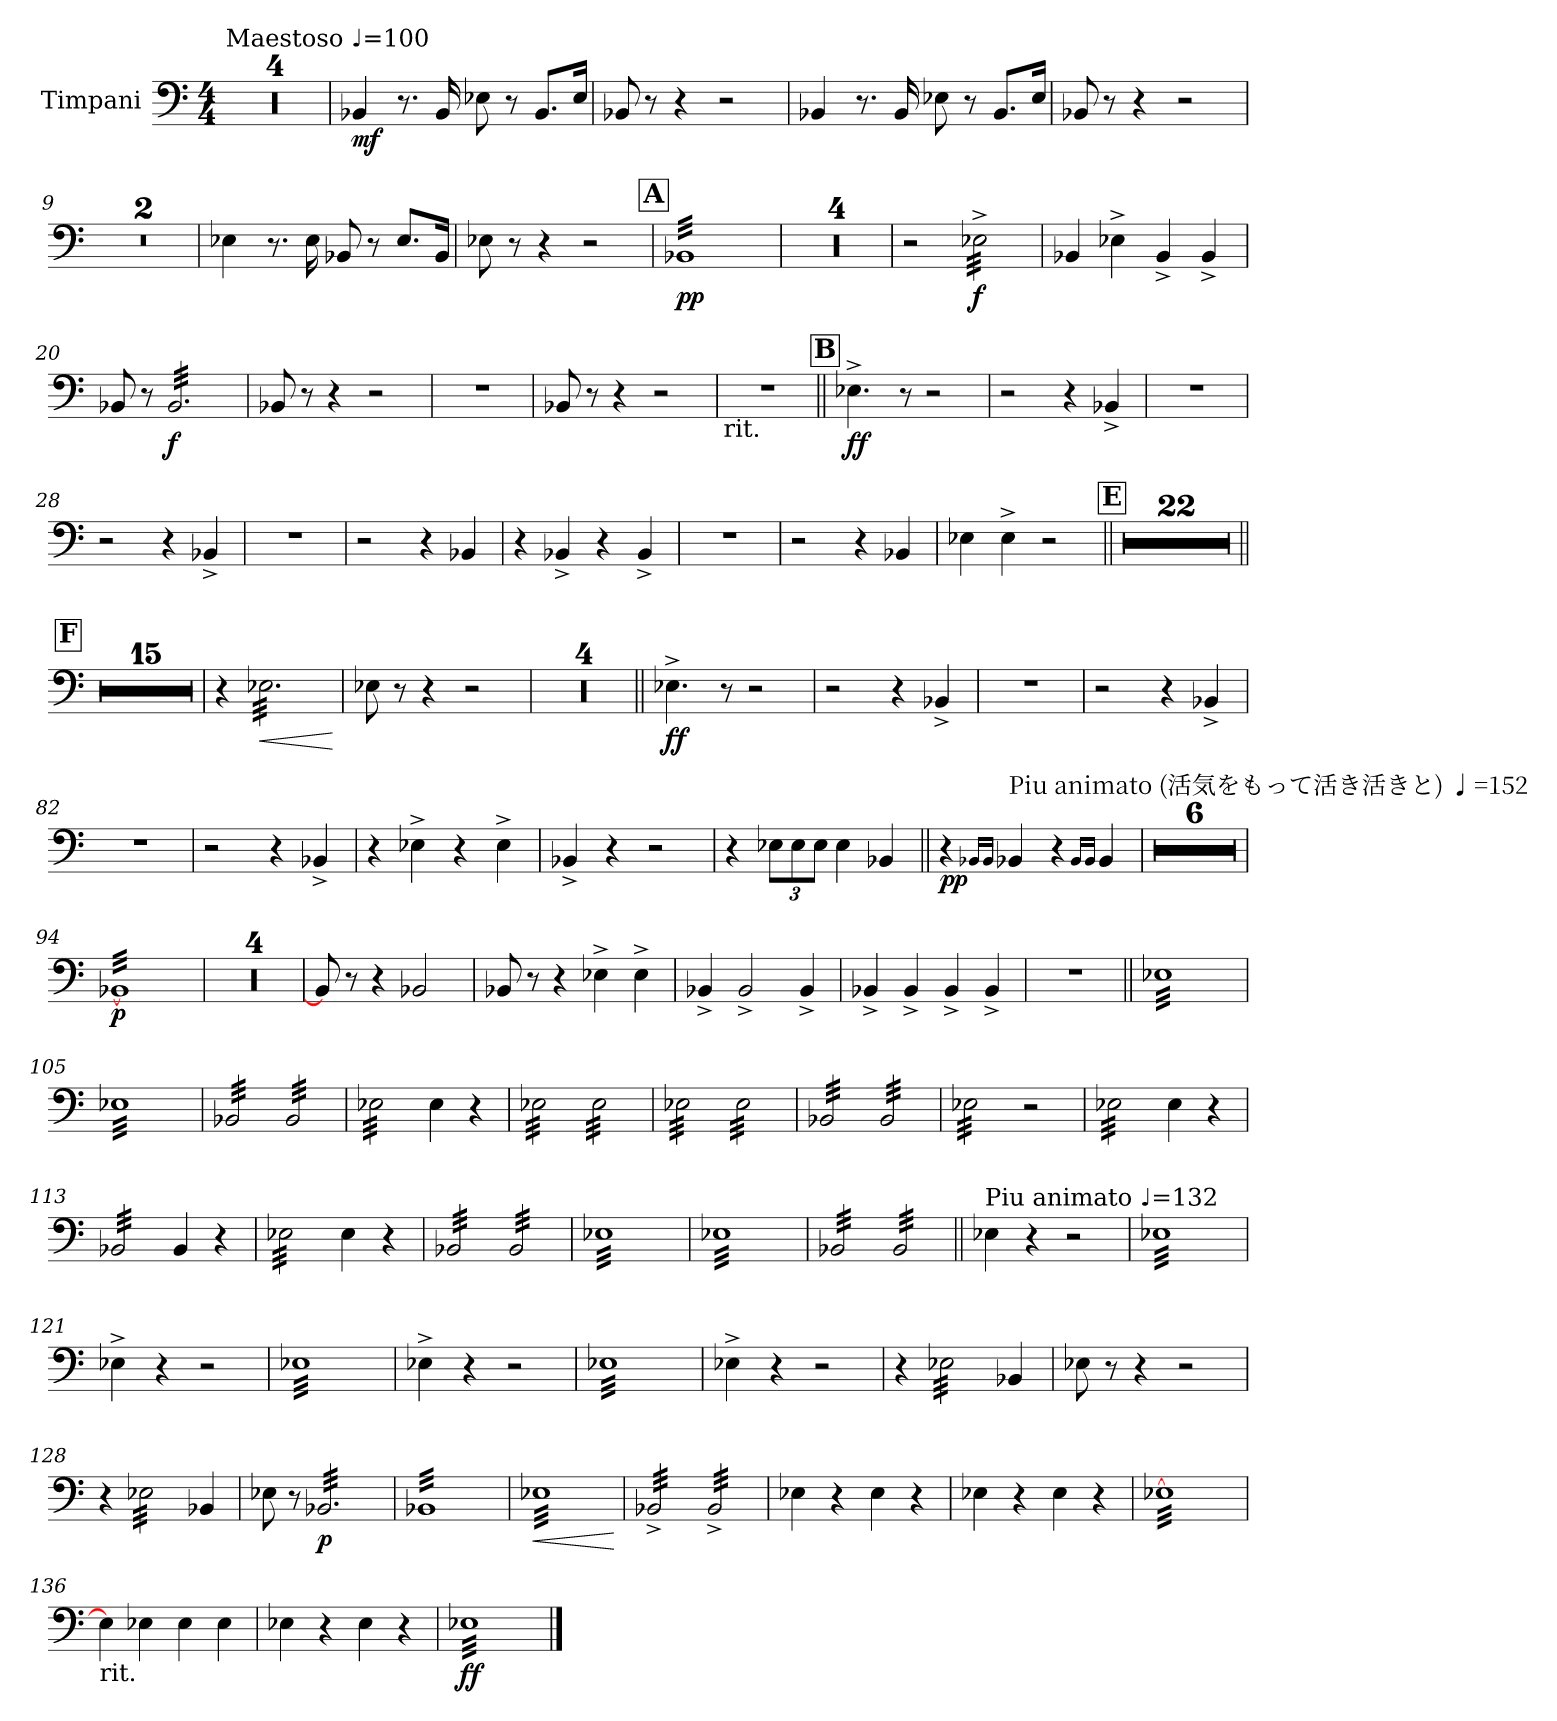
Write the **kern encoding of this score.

**kern	**dynam
*part1	*part1
*staff1	*staff1
*I"Timpani	*
*I'Timp	*
*clefF4	*
*k[]	*
*C:	*
*M4/4	*
=1	=1
!LO:TX:a:t=Maestoso ♩=100	!
1r	.
=2	=2
1r	.
=3	=3
1r	.
=4	=4
1r	.
=5	=5
!	!LO:DY:b
4BB-X/	mf
8.r	.
16BB-/	.
8E-X\	.
8r	.
8.BB-/L	.
16E-/Jk	.
=6	=6
8BB-X/	.
8r	.
4r	.
2r	.
=7	=7
4BB-X/	.
8.r	.
16BB-/	.
8E-X\	.
8r	.
8.BB-/L	.
16E-/Jk	.
=8	=8
8BB-X/	.
8r	.
4r	.
2r	.
=9	=9
1r	.
=10	=10
1r	.
=11	=11
4E-X\	.
8.r	.
16E-\	.
8BB-X/	.
8r	.
8.E-/L	.
16BB-/Jk	.
!!LO:LB:g=z
=12	=12
8E-X\	.
8r	.
4r	.
2r	.
!!LO:REH:place=s1:a:t=A
=13	=13
!	!LO:DY:b
*tremolo	*
32BB-XLLL	pp
32BB-X	.
32BB-X	.
32BB-X	.
32BB-X	.
32BB-X	.
32BB-X	.
32BB-X	.
32BB-X	.
32BB-X	.
32BB-X	.
32BB-X	.
32BB-X	.
32BB-X	.
32BB-X	.
32BB-X	.
32BB-X	.
32BB-X	.
32BB-X	.
32BB-X	.
32BB-X	.
32BB-X	.
32BB-X	.
32BB-X	.
32BB-X	.
32BB-X	.
32BB-X	.
32BB-X	.
32BB-X	.
32BB-X	.
32BB-X	.
32BB-XJJJ	.
=14	=14
1r	.
=15	=15
1r	.
=16	=16
1r	.
=17	=17
1r	.
=18	=18
2r	.
!	!LO:DY:b
32E-X^\LLL	f
32E-X^\	.
32E-X^\	.
32E-X^\	.
32E-X^\	.
32E-X^\	.
32E-X^\	.
32E-X^\	.
32E-X^\	.
32E-X^\	.
32E-X^\	.
32E-X^\	.
32E-X^\	.
32E-X^\	.
32E-X^\	.
32E-X^\JJJ	.
*Xtremolo	*
=19	=19
4BB-X/	.
4E-X^\	.
4BB-^/	.
4BB-^/	.
=20	=20
8BB-X/	.
8r	.
!	!LO:DY:b
*tremolo	*
32BB-/LLL	f
32BB-/	.
32BB-/	.
32BB-/	.
32BB-/	.
32BB-/	.
32BB-/	.
32BB-/	.
32BB-/	.
32BB-/	.
32BB-/	.
32BB-/	.
32BB-/	.
32BB-/	.
32BB-/	.
32BB-/	.
32BB-/	.
32BB-/	.
32BB-/	.
32BB-/	.
32BB-/	.
32BB-/	.
32BB-/	.
32BB-/JJJ	.
*Xtremolo	*
=21	=21
8BB-X/	.
8r	.
4r	.
2r	.
=22	=22
1r	.
=23	=23
8BB-X/	.
8r	.
4r	.
2r	.
!!LO:LB:g=z
=24	=24
!LO:TX:b:t=rit.	!
1r	.
!!LO:REH:place=s1:a:t=B
=25||	=25||
!	!LO:DY:b
4.E-X^\	ff
8r	.
2r	.
=26	=26
2r	.
4r	.
4BB-X^/	.
=27	=27
1r	.
=28	=28
2r	.
4r	.
4BB-X^/	.
=29	=29
1r	.
=30	=30
2r	.
4r	.
4BB-X/	.
=31	=31
4r	.
4BB-X^/	.
4r	.
4BB-^/	.
=32	=32
1r	.
=33	=33
2r	.
4r	.
4BB-X/	.
=34	=34
4E-X\	.
4E-^\	.
2r	.
!!LO:REH:place=s1:a:t=E
=35||	=35||
1r	.
=36	=36
1r	.
=37	=37
1r	.
=38	=38
1r	.
=39	=39
1r	.
=40	=40
1r	.
=41	=41
1r	.
=42	=42
1r	.
=43	=43
1r	.
=44	=44
1r	.
=45	=45
1r	.
=46	=46
1r	.
=47	=47
1r	.
=48	=48
1r	.
=49	=49
1r	.
=50	=50
1r	.
=51	=51
1r	.
=52	=52
1r	.
=53	=53
1r	.
=54	=54
1r	.
=55	=55
1r	.
=56	=56
1r	.
!!LO:REH:place=s1:a:t=F
=57||	=57||
1r	.
=58	=58
1r	.
=59	=59
1r	.
=60	=60
1r	.
=61	=61
1r	.
=62	=62
1r	.
=63	=63
1r	.
=64	=64
1r	.
=65	=65
1r	.
=66	=66
1r	.
=67	=67
1r	.
=68	=68
1r	.
!!LO:REH:place=s1:a:t=G
=69	=69
1r	.
=70	=70
1r	.
=71	=71
1r	.
!!LO:LB:g=z
=72	=72
4r	.
!	!LO:HP:b
*tremolo	*
32E-X\LLL	<
32E-X\	.
32E-X\	.
32E-X\	.
32E-X\	.
32E-X\	.
32E-X\	.
32E-X\	.
32E-X\	.
32E-X\	.
32E-X\	.
32E-X\	.
32E-X\	.
32E-X\	.
32E-X\	.
32E-X\	.
32E-X\	.
32E-X\	.
32E-X\	.
32E-X\	.
32E-X\	.
32E-X\	.
32E-X\	.
32E-X\JJJ	.
*Xtremolo	*
.	[
=73	=73
8E-X\	.
8r	.
4r	.
2r	.
=74	=74
1r	.
=75	=75
1r	.
=76	=76
1r	.
=77	=77
1r	.
=78||	=78||
!	!LO:DY:b
4.E-X^\	ff
8r	.
2r	.
=79	=79
2r	.
4r	.
4BB-X^/	.
=80	=80
1r	.
=81	=81
2r	.
4r	.
4BB-X^/	.
=82	=82
1r	.
=83	=83
2r	.
4r	.
4BB-X^/	.
=84	=84
4r	.
4E-X^\	.
4r	.
4E-^\	.
=85	=85
4BB-X^/	.
4r	.
2r	.
!!LO:LB:g=z
=86	=86
4r	.
*Xbrackettup	*
12E-X\L	.
12E-\	.
12E-\J	.
4E-\	.
4BB-X/	.
=87||	=87||
!	!LO:DY:b
4r	pp
16qBB-X/LL	.
16qBB-/JJ	.
!LO:TX:a:t=Piu animato (活気をもって活き活きと) ♩=152	!
4BB-/	.
4r	.
16qBB-/LL	.
16qBB-/JJ	.
4BB-/	.
=88	=88
1r	.
=89	=89
1r	.
=90	=90
1r	.
=91	=91
1r	.
=92	=92
1r	.
=93	=93
1r	.
=94	=94
!	!LO:DY:b
*tremolo	*
[32BB-XLLL	p
32BB-X	.
32BB-X	.
32BB-X	.
32BB-X	.
32BB-X	.
32BB-X	.
32BB-X	.
32BB-X	.
32BB-X	.
32BB-X	.
32BB-X	.
32BB-X	.
32BB-X	.
32BB-X	.
32BB-X	.
32BB-X	.
32BB-X	.
32BB-X	.
32BB-X	.
32BB-X	.
32BB-X	.
32BB-X	.
32BB-X	.
32BB-X	.
32BB-X	.
32BB-X	.
32BB-X	.
32BB-X	.
32BB-X	.
32BB-X	.
32BB-XJJJ	.
*Xtremolo	*
=95	=95
1r	.
=96	=96
1r	.
=97	=97
1r	.
=98	=98
1r	.
!!LO:LB:g=z
=99	=99
8BB-/]	.
8r	.
4r	.
2BB-X/	.
=100	=100
8BB-X/	.
8r	.
4r	.
4E-X^\	.
4E-^\	.
=101	=101
4BB-X^/	.
2BB-^/	.
4BB-^/	.
=102	=102
4BB-X^/	.
4BB-^/	.
4BB-^/	.
4BB-^/	.
=103	=103
1r	.
=104||	=104||
!LO:TX:a:t=♩=92	!
*tremolo	*
32E-XLLL	.
32E-X	.
32E-X	.
32E-X	.
32E-X	.
32E-X	.
32E-X	.
32E-X	.
32E-X	.
32E-X	.
32E-X	.
32E-X	.
32E-X	.
32E-X	.
32E-X	.
32E-X	.
32E-X	.
32E-X	.
32E-X	.
32E-X	.
32E-X	.
32E-X	.
32E-X	.
32E-X	.
32E-X	.
32E-X	.
32E-X	.
32E-X	.
32E-X	.
32E-X	.
32E-X	.
32E-XJJJ	.
=105	=105
32E-XLLL	.
32E-X	.
32E-X	.
32E-X	.
32E-X	.
32E-X	.
32E-X	.
32E-X	.
32E-X	.
32E-X	.
32E-X	.
32E-X	.
32E-X	.
32E-X	.
32E-X	.
32E-X	.
32E-X	.
32E-X	.
32E-X	.
32E-X	.
32E-X	.
32E-X	.
32E-X	.
32E-X	.
32E-X	.
32E-X	.
32E-X	.
32E-X	.
32E-X	.
32E-X	.
32E-X	.
32E-XJJJ	.
=106	=106
32BB-X/LLL	.
32BB-X/	.
32BB-X/	.
32BB-X/	.
32BB-X/	.
32BB-X/	.
32BB-X/	.
32BB-X/	.
32BB-X/	.
32BB-X/	.
32BB-X/	.
32BB-X/	.
32BB-X/	.
32BB-X/	.
32BB-X/	.
32BB-X/JJJ	.
32BB-/LLL	.
32BB-/	.
32BB-/	.
32BB-/	.
32BB-/	.
32BB-/	.
32BB-/	.
32BB-/	.
32BB-/	.
32BB-/	.
32BB-/	.
32BB-/	.
32BB-/	.
32BB-/	.
32BB-/	.
32BB-/JJJ	.
=107	=107
32E-X\LLL	.
32E-X\	.
32E-X\	.
32E-X\	.
32E-X\	.
32E-X\	.
32E-X\	.
32E-X\	.
32E-X\	.
32E-X\	.
32E-X\	.
32E-X\	.
32E-X\	.
32E-X\	.
32E-X\	.
32E-X\JJJ	.
*Xtremolo	*
4E-\	.
4r	.
=108	=108
*tremolo	*
32E-X\LLL	.
32E-X\	.
32E-X\	.
32E-X\	.
32E-X\	.
32E-X\	.
32E-X\	.
32E-X\	.
32E-X\	.
32E-X\	.
32E-X\	.
32E-X\	.
32E-X\	.
32E-X\	.
32E-X\	.
32E-X\JJJ	.
32E-\LLL	.
32E-\	.
32E-\	.
32E-\	.
32E-\	.
32E-\	.
32E-\	.
32E-\	.
32E-\	.
32E-\	.
32E-\	.
32E-\	.
32E-\	.
32E-\	.
32E-\	.
32E-\JJJ	.
=109	=109
32E-X\LLL	.
32E-X\	.
32E-X\	.
32E-X\	.
32E-X\	.
32E-X\	.
32E-X\	.
32E-X\	.
32E-X\	.
32E-X\	.
32E-X\	.
32E-X\	.
32E-X\	.
32E-X\	.
32E-X\	.
32E-X\JJJ	.
32E-\LLL	.
32E-\	.
32E-\	.
32E-\	.
32E-\	.
32E-\	.
32E-\	.
32E-\	.
32E-\	.
32E-\	.
32E-\	.
32E-\	.
32E-\	.
32E-\	.
32E-\	.
32E-\JJJ	.
=110	=110
32BB-X/LLL	.
32BB-X/	.
32BB-X/	.
32BB-X/	.
32BB-X/	.
32BB-X/	.
32BB-X/	.
32BB-X/	.
32BB-X/	.
32BB-X/	.
32BB-X/	.
32BB-X/	.
32BB-X/	.
32BB-X/	.
32BB-X/	.
32BB-X/JJJ	.
32BB-/LLL	.
32BB-/	.
32BB-/	.
32BB-/	.
32BB-/	.
32BB-/	.
32BB-/	.
32BB-/	.
32BB-/	.
32BB-/	.
32BB-/	.
32BB-/	.
32BB-/	.
32BB-/	.
32BB-/	.
32BB-/JJJ	.
=111	=111
32E-X\LLL	.
32E-X\	.
32E-X\	.
32E-X\	.
32E-X\	.
32E-X\	.
32E-X\	.
32E-X\	.
32E-X\	.
32E-X\	.
32E-X\	.
32E-X\	.
32E-X\	.
32E-X\	.
32E-X\	.
32E-X\JJJ	.
2r	.
!!LO:LB:g=z
=112	=112
32E-X\LLL	.
32E-X\	.
32E-X\	.
32E-X\	.
32E-X\	.
32E-X\	.
32E-X\	.
32E-X\	.
32E-X\	.
32E-X\	.
32E-X\	.
32E-X\	.
32E-X\	.
32E-X\	.
32E-X\	.
32E-X\JJJ	.
*Xtremolo	*
4E-\	.
4r	.
=113	=113
*tremolo	*
32BB-X/LLL	.
32BB-X/	.
32BB-X/	.
32BB-X/	.
32BB-X/	.
32BB-X/	.
32BB-X/	.
32BB-X/	.
32BB-X/	.
32BB-X/	.
32BB-X/	.
32BB-X/	.
32BB-X/	.
32BB-X/	.
32BB-X/	.
32BB-X/JJJ	.
*Xtremolo	*
4BB-/	.
4r	.
=114	=114
*tremolo	*
32E-X\LLL	.
32E-X\	.
32E-X\	.
32E-X\	.
32E-X\	.
32E-X\	.
32E-X\	.
32E-X\	.
32E-X\	.
32E-X\	.
32E-X\	.
32E-X\	.
32E-X\	.
32E-X\	.
32E-X\	.
32E-X\JJJ	.
*Xtremolo	*
4E-\	.
4r	.
=115	=115
*tremolo	*
32BB-X/LLL	.
32BB-X/	.
32BB-X/	.
32BB-X/	.
32BB-X/	.
32BB-X/	.
32BB-X/	.
32BB-X/	.
32BB-X/	.
32BB-X/	.
32BB-X/	.
32BB-X/	.
32BB-X/	.
32BB-X/	.
32BB-X/	.
32BB-X/JJJ	.
32BB-/LLL	.
32BB-/	.
32BB-/	.
32BB-/	.
32BB-/	.
32BB-/	.
32BB-/	.
32BB-/	.
32BB-/	.
32BB-/	.
32BB-/	.
32BB-/	.
32BB-/	.
32BB-/	.
32BB-/	.
32BB-/JJJ	.
=116	=116
32E-XLLL	.
32E-X	.
32E-X	.
32E-X	.
32E-X	.
32E-X	.
32E-X	.
32E-X	.
32E-X	.
32E-X	.
32E-X	.
32E-X	.
32E-X	.
32E-X	.
32E-X	.
32E-X	.
32E-X	.
32E-X	.
32E-X	.
32E-X	.
32E-X	.
32E-X	.
32E-X	.
32E-X	.
32E-X	.
32E-X	.
32E-X	.
32E-X	.
32E-X	.
32E-X	.
32E-X	.
32E-XJJJ	.
=117	=117
32E-XLLL	.
32E-X	.
32E-X	.
32E-X	.
32E-X	.
32E-X	.
32E-X	.
32E-X	.
32E-X	.
32E-X	.
32E-X	.
32E-X	.
32E-X	.
32E-X	.
32E-X	.
32E-X	.
32E-X	.
32E-X	.
32E-X	.
32E-X	.
32E-X	.
32E-X	.
32E-X	.
32E-X	.
32E-X	.
32E-X	.
32E-X	.
32E-X	.
32E-X	.
32E-X	.
32E-X	.
32E-XJJJ	.
=118	=118
32BB-X/LLL	.
32BB-X/	.
32BB-X/	.
32BB-X/	.
32BB-X/	.
32BB-X/	.
32BB-X/	.
32BB-X/	.
32BB-X/	.
32BB-X/	.
32BB-X/	.
32BB-X/	.
32BB-X/	.
32BB-X/	.
32BB-X/	.
32BB-X/JJJ	.
32BB-/LLL	.
32BB-/	.
32BB-/	.
32BB-/	.
32BB-/	.
32BB-/	.
32BB-/	.
32BB-/	.
32BB-/	.
32BB-/	.
32BB-/	.
32BB-/	.
32BB-/	.
32BB-/	.
32BB-/	.
32BB-/JJJ	.
*Xtremolo	*
=119||	=119||
!LO:TX:a:t=Piu animato ♩=132	!
4E-X\	.
4r	.
2r	.
=120	=120
*tremolo	*
32E-XLLL	.
32E-X	.
32E-X	.
32E-X	.
32E-X	.
32E-X	.
32E-X	.
32E-X	.
32E-X	.
32E-X	.
32E-X	.
32E-X	.
32E-X	.
32E-X	.
32E-X	.
32E-X	.
32E-X	.
32E-X	.
32E-X	.
32E-X	.
32E-X	.
32E-X	.
32E-X	.
32E-X	.
32E-X	.
32E-X	.
32E-X	.
32E-X	.
32E-X	.
32E-X	.
32E-X	.
32E-XJJJ	.
*Xtremolo	*
=121	=121
4E-X^\	.
4r	.
2r	.
=122	=122
*tremolo	*
32E-XLLL	.
32E-X	.
32E-X	.
32E-X	.
32E-X	.
32E-X	.
32E-X	.
32E-X	.
32E-X	.
32E-X	.
32E-X	.
32E-X	.
32E-X	.
32E-X	.
32E-X	.
32E-X	.
32E-X	.
32E-X	.
32E-X	.
32E-X	.
32E-X	.
32E-X	.
32E-X	.
32E-X	.
32E-X	.
32E-X	.
32E-X	.
32E-X	.
32E-X	.
32E-X	.
32E-X	.
32E-XJJJ	.
*Xtremolo	*
=123	=123
4E-X^\	.
4r	.
2r	.
=124	=124
*tremolo	*
32E-XLLL	.
32E-X	.
32E-X	.
32E-X	.
32E-X	.
32E-X	.
32E-X	.
32E-X	.
32E-X	.
32E-X	.
32E-X	.
32E-X	.
32E-X	.
32E-X	.
32E-X	.
32E-X	.
32E-X	.
32E-X	.
32E-X	.
32E-X	.
32E-X	.
32E-X	.
32E-X	.
32E-X	.
32E-X	.
32E-X	.
32E-X	.
32E-X	.
32E-X	.
32E-X	.
32E-X	.
32E-XJJJ	.
*Xtremolo	*
!!LO:LB:g=z
=125	=125
4E-X^\	.
4r	.
2r	.
=126	=126
4r	.
*tremolo	*
32E-X\LLL	.
32E-X\	.
32E-X\	.
32E-X\	.
32E-X\	.
32E-X\	.
32E-X\	.
32E-X\	.
32E-X\	.
32E-X\	.
32E-X\	.
32E-X\	.
32E-X\	.
32E-X\	.
32E-X\	.
32E-X\JJJ	.
*Xtremolo	*
4BB-X/	.
=127	=127
8E-X\	.
8r	.
4r	.
2r	.
=128	=128
4r	.
*tremolo	*
32E-X\LLL	.
32E-X\	.
32E-X\	.
32E-X\	.
32E-X\	.
32E-X\	.
32E-X\	.
32E-X\	.
32E-X\	.
32E-X\	.
32E-X\	.
32E-X\	.
32E-X\	.
32E-X\	.
32E-X\	.
32E-X\JJJ	.
*Xtremolo	*
4BB-X/	.
=129	=129
8E-X\	.
8r	.
!	!LO:DY:b
*tremolo	*
32BB-X/LLL	p
32BB-X/	.
32BB-X/	.
32BB-X/	.
32BB-X/	.
32BB-X/	.
32BB-X/	.
32BB-X/	.
32BB-X/	.
32BB-X/	.
32BB-X/	.
32BB-X/	.
32BB-X/	.
32BB-X/	.
32BB-X/	.
32BB-X/	.
32BB-X/	.
32BB-X/	.
32BB-X/	.
32BB-X/	.
32BB-X/	.
32BB-X/	.
32BB-X/	.
32BB-X/JJJ	.
=130	=130
32BB-XLLL	.
32BB-X	.
32BB-X	.
32BB-X	.
32BB-X	.
32BB-X	.
32BB-X	.
32BB-X	.
32BB-X	.
32BB-X	.
32BB-X	.
32BB-X	.
32BB-X	.
32BB-X	.
32BB-X	.
32BB-X	.
32BB-X	.
32BB-X	.
32BB-X	.
32BB-X	.
32BB-X	.
32BB-X	.
32BB-X	.
32BB-X	.
32BB-X	.
32BB-X	.
32BB-X	.
32BB-X	.
32BB-X	.
32BB-X	.
32BB-X	.
32BB-XJJJ	.
=131	=131
!	!LO:HP:b
32E-XLLL	<
32E-X	.
32E-X	.
32E-X	.
32E-X	.
32E-X	.
32E-X	.
32E-X	.
32E-X	.
32E-X	.
32E-X	.
32E-X	.
32E-X	.
32E-X	.
32E-X	.
32E-X	.
32E-X	.
32E-X	.
32E-X	.
32E-X	.
32E-X	.
32E-X	.
32E-X	.
32E-X	.
32E-X	.
32E-X	.
32E-X	.
32E-X	.
32E-X	.
32E-X	.
32E-X	.
32E-XJJJ	.
.	[
=132	=132
32BB-X^/LLL	.
32BB-X^/	.
32BB-X^/	.
32BB-X^/	.
32BB-X^/	.
32BB-X^/	.
32BB-X^/	.
32BB-X^/	.
32BB-X^/	.
32BB-X^/	.
32BB-X^/	.
32BB-X^/	.
32BB-X^/	.
32BB-X^/	.
32BB-X^/	.
32BB-X^/JJJ	.
32BB-^/LLL	.
32BB-^/	.
32BB-^/	.
32BB-^/	.
32BB-^/	.
32BB-^/	.
32BB-^/	.
32BB-^/	.
32BB-^/	.
32BB-^/	.
32BB-^/	.
32BB-^/	.
32BB-^/	.
32BB-^/	.
32BB-^/	.
32BB-^/JJJ	.
*Xtremolo	*
!!LO:LB:g=z
=133	=133
4E-X\	.
4r	.
4E-\	.
4r	.
=134	=134
4E-X\	.
4r	.
4E-\	.
4r	.
=135	=135
*tremolo	*
[32E-XLLL	.
32E-X	.
32E-X	.
32E-X	.
32E-X	.
32E-X	.
32E-X	.
32E-X	.
32E-X	.
32E-X	.
32E-X	.
32E-X	.
32E-X	.
32E-X	.
32E-X	.
32E-X	.
32E-X	.
32E-X	.
32E-X	.
32E-X	.
32E-X	.
32E-X	.
32E-X	.
32E-X	.
32E-X	.
32E-X	.
32E-X	.
32E-X	.
32E-X	.
32E-X	.
32E-X	.
32E-XJJJ	.
*Xtremolo	*
=136	=136
!LO:TX:b:t=rit.	!
4E-\]	.
4E-X\	.
4E-\	.
4E-\	.
=137	=137
4E-X\	.
4r	.
4E-\	.
4r	.
=138	=138
!	!LO:DY:b
*tremolo	*
32E-XLLL	ff
32E-X	.
32E-X	.
32E-X	.
32E-X	.
32E-X	.
32E-X	.
32E-X	.
32E-X	.
32E-X	.
32E-X	.
32E-X	.
32E-X	.
32E-X	.
32E-X	.
32E-X	.
32E-X	.
32E-X	.
32E-X	.
32E-X	.
32E-X	.
32E-X	.
32E-X	.
32E-X	.
32E-X	.
32E-X	.
32E-X	.
32E-X	.
32E-X	.
32E-X	.
32E-X	.
32E-XJJJ	.
*Xtremolo	*
==	==
*-	*-
